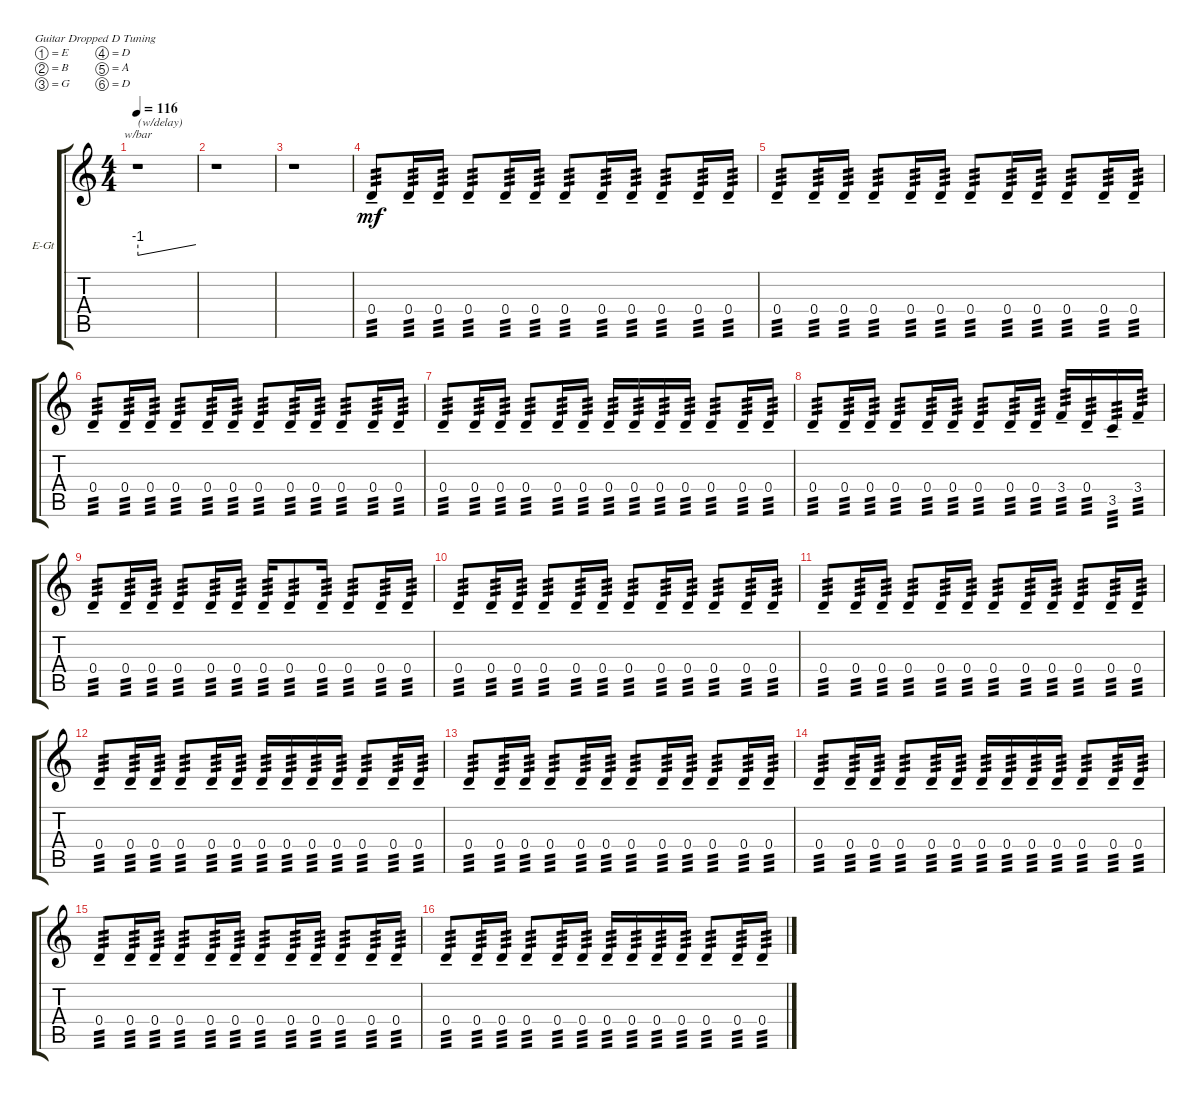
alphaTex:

\bracketExtendMode groupsimilarinstruments
\firstSystemTrackNameOrientation horizontal
\otherSystemsTrackNameOrientation horizontal
\track ("Guitar 2" "E-Gt") {instrument electricguitarmuted}
\staff {score tabs}
\tuning (E4 B3 G3 D3 A2 D2)
\ts (4 4)
\tempo 116
\clef g2
\ks c
r.1{tbe (predivedive default 0 -4 30 0) txt "(w/delay)" dy mf instrument electricguitarmuted} |
r.1 |
r.1 |
0.4{ten}.8{tp 3} 0.4{ten}.16{tp 3} 0.4{ten}.16{tp 3} 0.4{ten}.8{tp 3} 0.4{ten}.16{tp 3} 0.4{ten}.16{tp 3} 0.4{ten}.8{tp 3} 0.4{ten}.16{tp 3} 0.4{ten}.16{tp 3} 0.4{ten}.8{tp 3} 0.4{ten}.16{tp 3} 0.4{ten}.16{tp 3} |
0.4{ten}.8{tp 3} 0.4{ten}.16{tp 3} 0.4{ten}.16{tp 3} 0.4{ten}.8{tp 3} 0.4{ten}.16{tp 3} 0.4{ten}.16{tp 3} 0.4{ten}.8{tp 3} 0.4{ten}.16{tp 3} 0.4{ten}.16{tp 3} 0.4{ten}.8{tp 3} 0.4{ten}.16{tp 3} 0.4{ten}.16{tp 3} |
0.4{ten}.8{tp 3} 0.4{ten}.16{tp 3} 0.4{ten}.16{tp 3} 0.4{ten}.8{tp 3} 0.4{ten}.16{tp 3} 0.4{ten}.16{tp 3} 0.4{ten}.8{tp 3} 0.4{ten}.16{tp 3} 0.4{ten}.16{tp 3} 0.4{ten}.8{tp 3} 0.4{ten}.16{tp 3} 0.4{ten}.16{tp 3} |
0.4{ten}.8{tp 3} 0.4{ten}.16{tp 3} 0.4{ten}.16{tp 3} 0.4{ten}.8{tp 3} 0.4{ten}.16{tp 3} 0.4{ten}.16{tp 3} 0.4{ten}.16{tp 3} 0.4{ten}.16{tp 3} 0.4{ten}.16{tp 3} 0.4{ten}.16{tp 3} 0.4{ten}.8{tp 3} 0.4{ten}.16{tp 3} 0.4{ten}.16{tp 3} |
0.4{ten}.8{tp 3} 0.4{ten}.16{tp 3} 0.4{ten}.16{tp 3} 0.4{ten}.8{tp 3} 0.4{ten}.16{tp 3} 0.4{ten}.16{tp 3} 0.4{ten}.8{tp 3} 0.4{ten}.16{tp 3} 0.4{ten}.16{tp 3} 3.4{ten}.16{tp 3} 0.4{ten}.16{tp 3} 3.5{ten}.16{tp 3} 3.4{ten}.16{tp 3} |
0.4{ten}.8{tp 3} 0.4{ten}.16{tp 3} 0.4{ten}.16{tp 3} 0.4{ten}.8{tp 3} 0.4{ten}.16{tp 3} 0.4{ten}.16{tp 3} 0.4{ten}.16{tp 3} 0.4{ten}.8{tp 3} 0.4{ten}.16{tp 3} 0.4{ten}.8{tp 3} 0.4{ten}.16{tp 3} 0.4{ten}.16{tp 3} |
0.4{ten}.8{tp 3} 0.4{ten}.16{tp 3} 0.4{ten}.16{tp 3} 0.4{ten}.8{tp 3} 0.4{ten}.16{tp 3} 0.4{ten}.16{tp 3} 0.4{ten}.8{tp 3} 0.4{ten}.16{tp 3} 0.4{ten}.16{tp 3} 0.4{ten}.8{tp 3} 0.4{ten}.16{tp 3} 0.4{ten}.16{tp 3} |
0.4{ten}.8{tp 3} 0.4{ten}.16{tp 3} 0.4{ten}.16{tp 3} 0.4{ten}.8{tp 3} 0.4{ten}.16{tp 3} 0.4{ten}.16{tp 3} 0.4{ten}.8{tp 3} 0.4{ten}.16{tp 3} 0.4{ten}.16{tp 3} 0.4{ten}.8{tp 3} 0.4{ten}.16{tp 3} 0.4{ten}.16{tp 3} |
0.4{ten}.8{tp 3} 0.4{ten}.16{tp 3} 0.4{ten}.16{tp 3} 0.4{ten}.8{tp 3} 0.4{ten}.16{tp 3} 0.4{ten}.16{tp 3} 0.4{ten}.16{tp 3} 0.4{ten}.16{tp 3} 0.4{ten}.16{tp 3} 0.4{ten}.16{tp 3} 0.4{ten}.8{tp 3} 0.4{ten}.16{tp 3} 0.4{ten}.16{tp 3} |
0.4{ten}.8{tp 3} 0.4{ten}.16{tp 3} 0.4{ten}.16{tp 3} 0.4{ten}.8{tp 3} 0.4{ten}.16{tp 3} 0.4{ten}.16{tp 3} 0.4{ten}.8{tp 3} 0.4{ten}.16{tp 3} 0.4{ten}.16{tp 3} 0.4{ten}.8{tp 3} 0.4{ten}.16{tp 3} 0.4{ten}.16{tp 3} |
0.4{ten}.8{tp 3} 0.4{ten}.16{tp 3} 0.4{ten}.16{tp 3} 0.4{ten}.8{tp 3} 0.4{ten}.16{tp 3} 0.4{ten}.16{tp 3} 0.4{ten}.16{tp 3} 0.4{ten}.16{tp 3} 0.4{ten}.16{tp 3} 0.4{ten}.16{tp 3} 0.4{ten}.8{tp 3} 0.4{ten}.16{tp 3} 0.4{ten}.16{tp 3} |
0.4{ten}.8{tp 3} 0.4{ten}.16{tp 3} 0.4{ten}.16{tp 3} 0.4{ten}.8{tp 3} 0.4{ten}.16{tp 3} 0.4{ten}.16{tp 3} 0.4{ten}.8{tp 3} 0.4{ten}.16{tp 3} 0.4{ten}.16{tp 3} 0.4{ten}.8{tp 3} 0.4{ten}.16{tp 3} 0.4{ten}.16{tp 3} |
0.4{ten}.8{tp 3} 0.4{ten}.16{tp 3} 0.4{ten}.16{tp 3} 0.4{ten}.8{tp 3} 0.4{ten}.16{tp 3} 0.4{ten}.16{tp 3} 0.4{ten}.16{tp 3} 0.4{ten}.16{tp 3} 0.4{ten}.16{tp 3} 0.4{ten}.16{tp 3} 0.4{ten}.8{tp 3} 0.4{ten}.16{tp 3} 0.4{ten}.16{tp 3}
